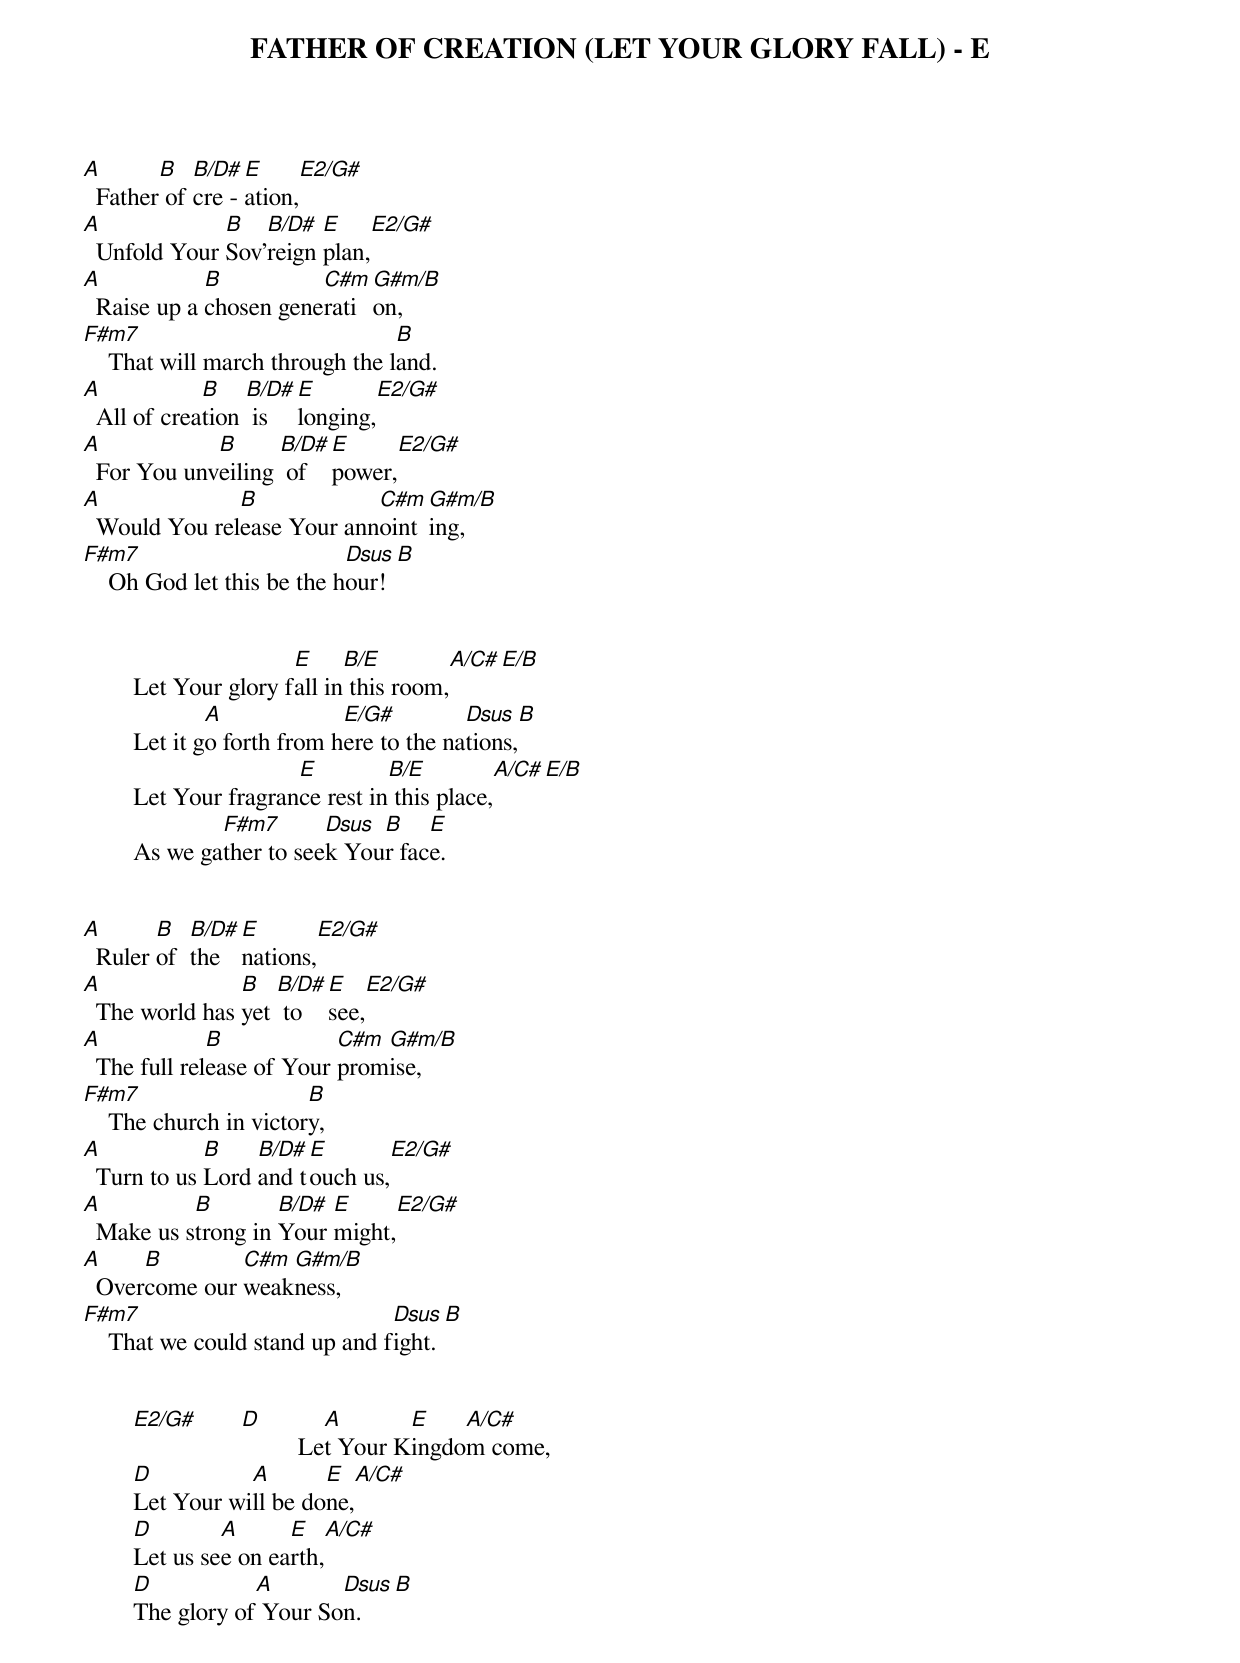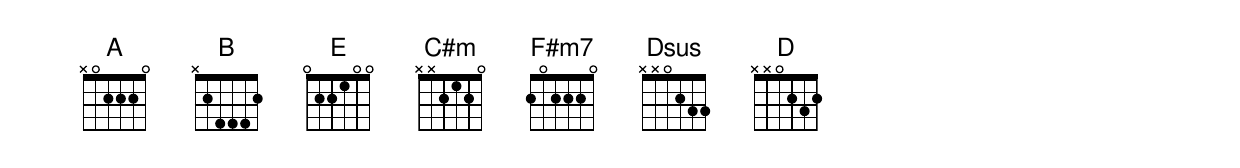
FATHER OF CREATION (LET YOUR GLORY FALL) - E

A       B   B/D#  E      E2/G#
  Father of cre - ation,
A             B   B/D#  E    E2/G#
  Unfold Your Sov'reign plan,
A            B          C#m G#m/B
  Raise up a chosen generation,
F#m7                             B
    That will march through the land.
A            B    B/D# E       E2/G#
  All of creation  is  longing,
A            B      B/D# E     E2/G#
  For You unveiling  of  power,
A              B            C#m G#m/B
  Would You release Your annointing,
F#m7                        Dsus  B
    Oh God let this be the hour!


			E     B/E          A/C#  E/B
	Let Your glory fall in this room,
		A             E/G#         Dsus     B
	Let it go forth from here to the nations,
			E         B/E          A/C#    E/B
	Let Your fragrance rest in this place,
		F#m7       Dsus B    E
	As we gather to seek Your face.


A       B   B/D# E       E2/G#
  Ruler of  the  nations,
A               B   B/D# E   E2/G#
  The world has yet  to  see,
A             B            C#m G#m/B
  The full release of Your promise,
F#m7                    B
    The church in victory,
A            B    B/D# E       E2/G#
  Turn to us Lord and touch us,
A          B        B/D# E     E2/G#
  Make us strong in Your might,
A     B        C#m G#m/B
  Overcome our weakness,
F#m7                            Dsus  B
    That we could stand up and fight.


	E2/G#  D          A       E    A/C#
			Let Your Kingdom come,
	D          A       E    A/C#
	Let Your will be done,
	D        A      E     A/C#
	Let us see on earth,
	D           A       Dsus B
	The glory of Your Son.
